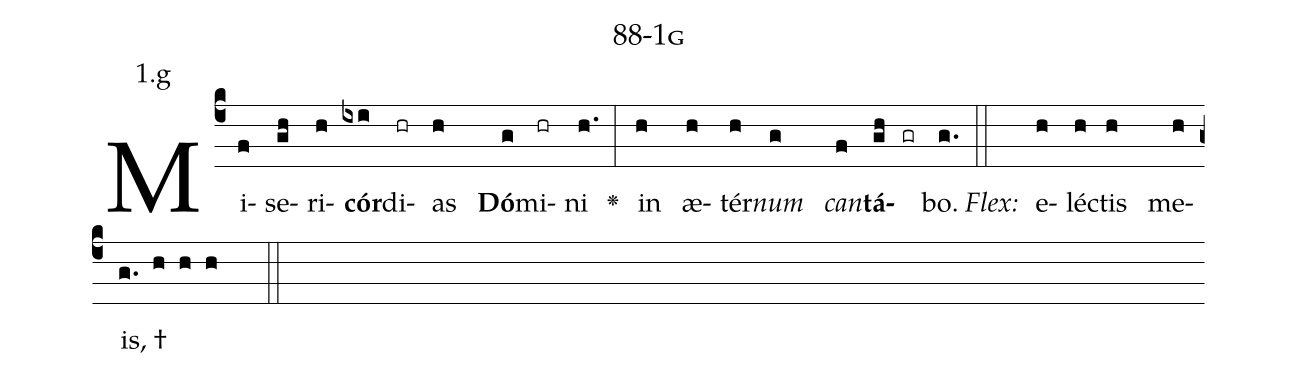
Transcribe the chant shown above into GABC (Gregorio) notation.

name: 88-1g;
annotation: 1.g;
%%
(c4)Mi(f)se(gh)ri(h)<b>cór</b>(ixi)di(hr)as(h) <b>Dó</b>(g)mi(hr)ni(h.) <v>\greheightstar</v>(:) in(h) æ(h)tér(h)<i>num</i>(g) <i>can</i>(f)<b>tá</b>(gh gr)bo.(g.) (::)
<i>Flex:</i>()  e(h)léc(h)tis(h) me(h)is, †(g. h h h  ::)

%E(h) u(h) o(g) u(f) a(gh) e.(g.) (::)
